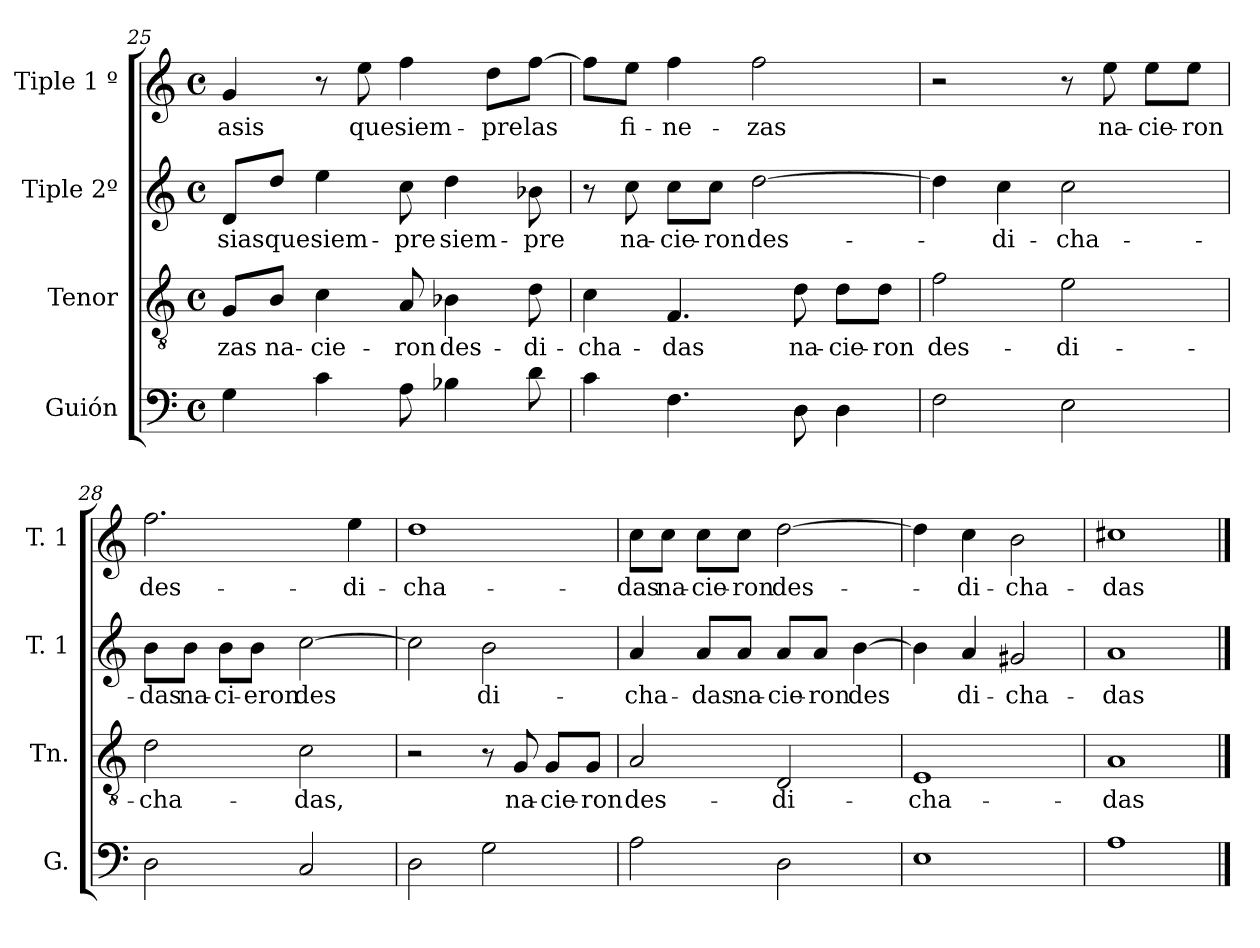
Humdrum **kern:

**kern	**kern	**text	**kern	**text	**kern	**text
*part4	*part3	*part3	*part2	*part2	*part1	*part1
*staff4	*staff3	*staff3	*staff2	*staff2	*staff1	*staff1
*I"Guión	*I"Tenor	*	*I"Tiple 2º	*	*I"Tiple 1 º	*
*I'G.	*I'Tn.	*	*I'T. 1	*	*I'T. 1	*
*clefF4	*clefGv2	*	*clefG2	*	*clefG2	*
*M4/4	*M4/4	*	*M4/4	*	*M4/4	*
*met(c)	*met(c)	*	*met(c)	*	*met(c)	*
=25	=25	=25	=25	=25	=25	=25
4G	8G/L	-zas	8d/L	-sias	4g	-asis
.	8B/J	na-	8dd/J	que	.	.
4c	4c	-cie-	4ee	siem-	8r	.
.	.	.	.	.	8ee	que
8A	8A	-ron	8cc	-pre	4ff	siem-
4B-X	4B-X	des-	4dd	siem-	.	.
.	.	.	.	.	8dd\L	-pre
8d	8d	-di-	8b-X	-pre	[8ff\J	las
=26	=26	=26	=26	=26	=26	=26
4c	4c	-cha-	8r	.	8ff\L]	.
.	.	.	8cc	na-	8ee\J	fi-
4.F	4.F	-das	8cc\L	-cie-	4ff	-ne-
.	.	.	8cc\J	-ron	.	.
.	.	.	[2dd	des-	2ff	-zas
8D	8d	na-	.	.	.	.
4D	8d\L	-cie-	.	.	.	.
.	8d\J	-ron	.	.	.	.
=27	=27	=27	=27	=27	=27	=27
2F	2f	des-	4dd]	.	2r	.
.	.	.	4cc	-di-	.	.
2E	2e	-di-	2cc	-cha-	8r	.
.	.	.	.	.	8ee	na-
.	.	.	.	.	8ee\L	-cie-
.	.	.	.	.	8ee\J	-ron
=28	=28	=28	=28	=28	=28	=28
2D	2d	-cha-	8b\L	-das	2.ff	des-
.	.	.	8b\J	na-	.	.
.	.	.	8b\L	-ci-	.	.
.	.	.	8b\J	-eron	.	.
2C	2c	-das,	[2cc	des	.	.
.	.	.	.	.	4ee	-di-
=29	=29	=29	=29	=29	=29	=29
2D	2r	.	2cc]	.	1dd	-cha-
2G	8r	.	2b	-di-	.	.
.	8G	na-	.	.	.	.
.	8G/L	-cie-	.	.	.	.
.	8G/J	-ron	.	.	.	.
=30	=30	=30	=30	=30	=30	=30
2A	2A	des-	4a	-cha-	8cc\L	-das
.	.	.	.	.	8cc\J	na-
.	.	.	8a/L	-das	8cc\L	-cie-
.	.	.	8a/J	na-	8cc\J	-ron
2D	2D	-di-	8a/L	-cie-	[2dd	des-
.	.	.	8a/J	-ron	.	.
.	.	.	[4b	des	.	.
=31	=31	=31	=31	=31	=31	=31
1E	1E	-cha-	4b]	.	4dd]	.
.	.	.	4a	-di-	4cc	-di-
.	.	.	2g#X	-cha-	2b	-cha-
=32	=32	=32	=32	=32	=32	=32
1A	1A	-das	1a	-das	1cc#X	-das
==	==	==	==	==	==	==
*-	*-	*-	*-	*-	*-	*-
